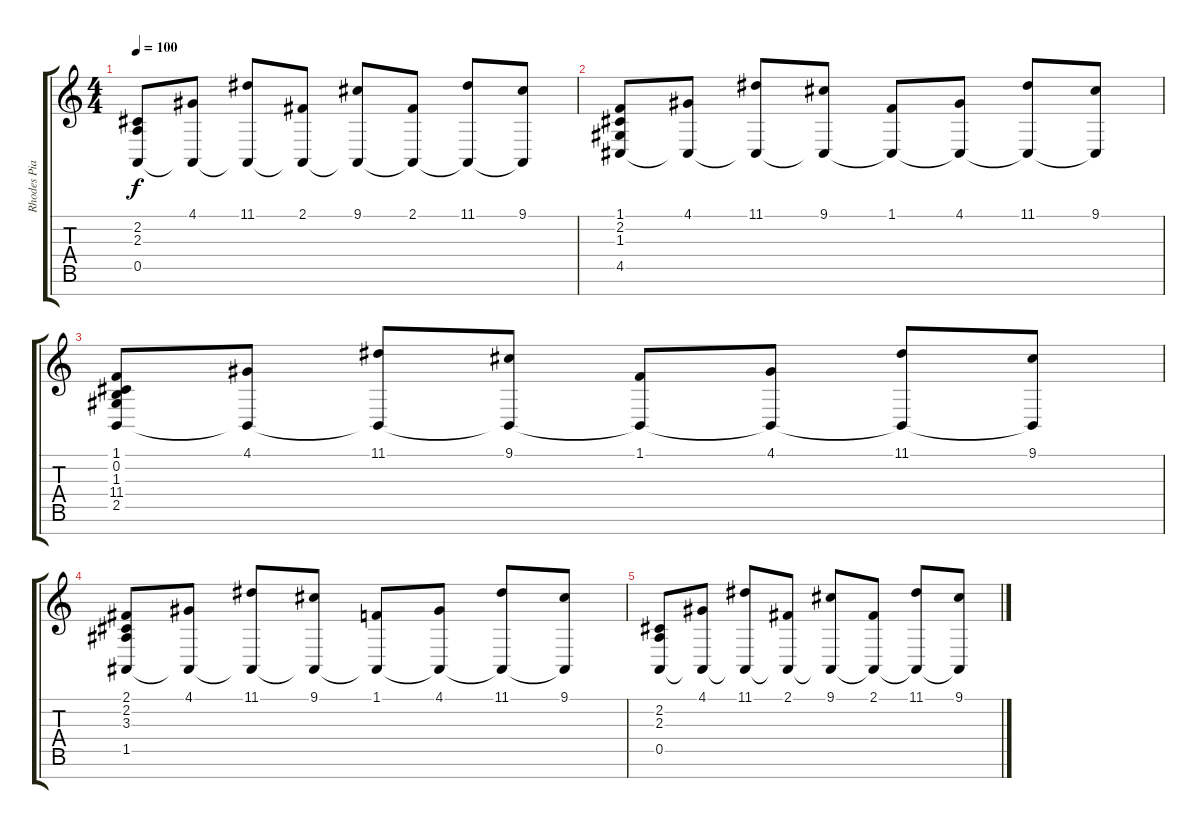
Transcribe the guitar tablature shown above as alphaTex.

\track ("Rhodes Piano" "Rhodes Pia") {instrument electricpiano1}
\staff {score tabs}
\tuning (E4 B3 G3 D3 A2 E2 B1) {hide}
\ts (4 4)
\tempo 100
\clef g2
\ks c
(2.2 2.3 0.5).8{dy f} (4.1 0.5{t}).8 (11.1 0.5{t}).8 (2.1 0.5{t}).8 (9.1 0.5{t}).8 (2.1 0.5{t}).8 (11.1 0.5{t}).8 (9.1 0.5{t}).8 |
(1.1 2.2 1.3 4.5).8 (4.1 4.5{t}).8 (11.1 4.5{t}).8 (9.1 4.5{t}).8 (1.1 4.5{t}).8 (4.1 4.5{t}).8 (11.1 4.5{t}).8 (9.1 4.5{t}).8 |
(1.1 0.2 1.3 11.4 2.5).8 (4.1 2.5{t}).8 (11.1 2.5{t}).8 (9.1 2.5{t}).8 (1.1 2.5{t}).8 (4.1 2.5{t}).8 (11.1 2.5{t}).8 (9.1 2.5{t}).8 |
(2.1 2.2 3.3 1.5).8 (4.1 1.5{t}).8 (11.1 1.5{t}).8 (9.1 1.5{t}).8 (1.1 1.5{t}).8 (4.1 1.5{t}).8 (11.1 1.5{t}).8 (9.1 1.5{t}).8 |
(2.2 2.3 0.5).8 (4.1 0.5{t}).8 (11.1 0.5{t}).8 (2.1 0.5{t}).8 (9.1 0.5{t}).8 (2.1 0.5{t}).8 (11.1 0.5{t}).8 (9.1 0.5{t}).8
